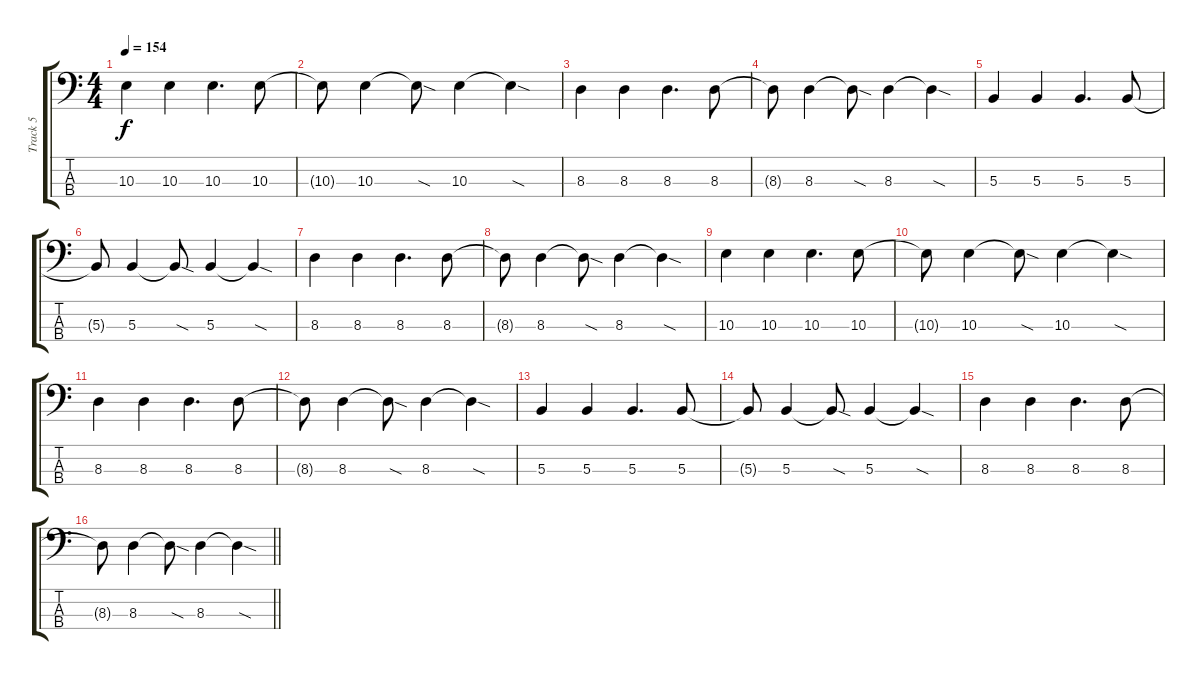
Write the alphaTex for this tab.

\track ("Track 5" "Track 5") {instrument electricbasspick}
\staff {score tabs}
\tuning (E2 B1 Gb1 B0) {hide}
\ts (4 4)
\section ("" "")
\tempo 154
\clef f4
\ks c
10.3.4{dy f volume 14 instrument electricbasspick} 10.3.4 10.3.4{d} 10.3.8 |
10.3{t}.8 10.3.4 10.3{sod t}.8 10.3.4 10.3{sod t}.4 |
8.3.4 8.3.4 8.3.4{d} 8.3.8 |
8.3{t}.8 8.3.4 8.3{sod t}.8 8.3.4 8.3{sod t}.4 |
5.3.4 5.3.4 5.3.4{d} 5.3.8 |
5.3{t}.8 5.3.4 5.3{sod t}.8 5.3.4 5.3{sod t}.4 |
8.3.4 8.3.4 8.3.4{d} 8.3.8 |
8.3{t}.8 8.3.4 8.3{sod t}.8 8.3.4 8.3{sod t}.4 |
10.3.4 10.3.4 10.3.4{d} 10.3.8 |
10.3{t}.8 10.3.4 10.3{sod t}.8 10.3.4 10.3{sod t}.4 |
8.3.4 8.3.4 8.3.4{d} 8.3.8 |
8.3{t}.8 8.3.4 8.3{sod t}.8 8.3.4 8.3{sod t}.4 |
5.3.4 5.3.4 5.3.4{d} 5.3.8 |
5.3{t}.8 5.3.4 5.3{sod t}.8 5.3.4 5.3{sod t}.4 |
8.3.4 8.3.4 8.3.4{d} 8.3.8 |
\barLineRight lightlight
8.3{t}.8 8.3.4 8.3{sod t}.8 8.3.4 8.3{sod t}.4
